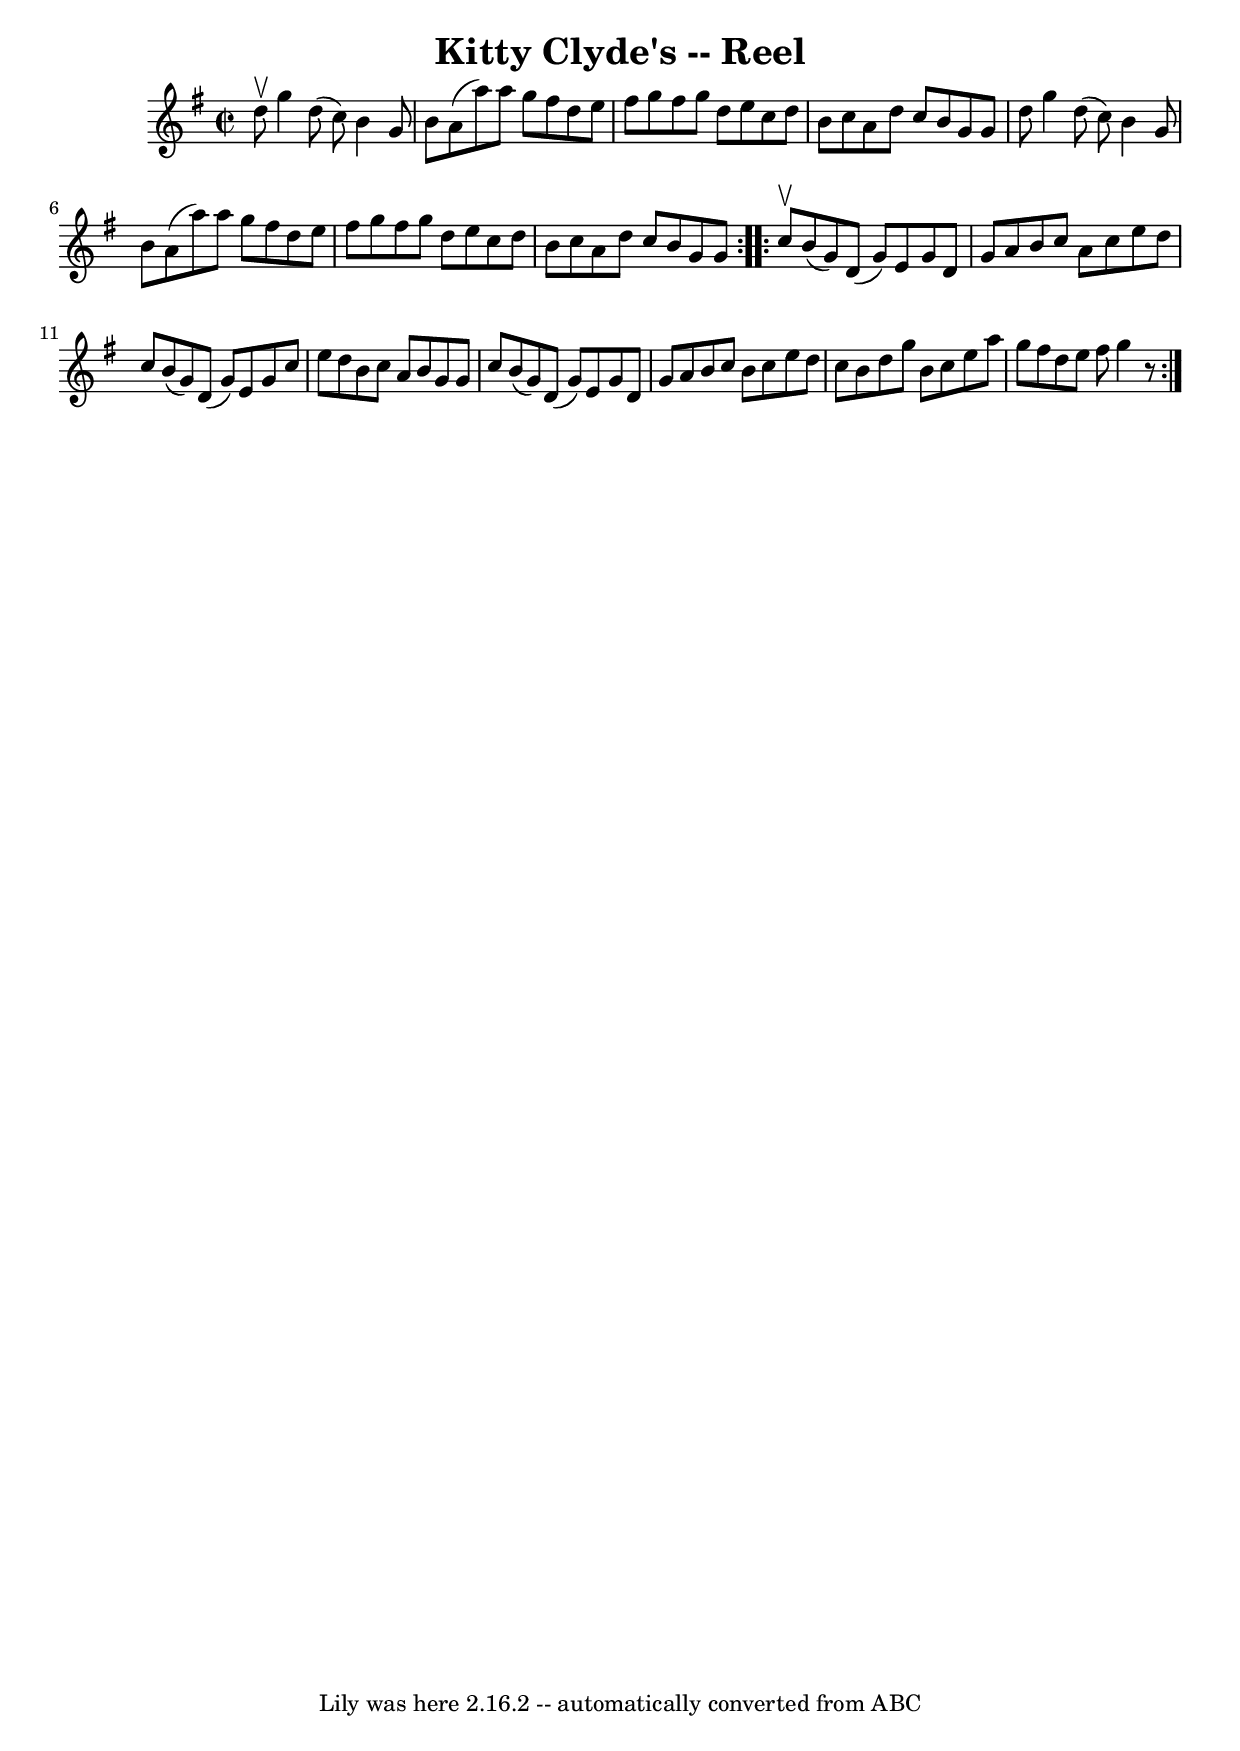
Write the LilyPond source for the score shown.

\version "2.16.2"
\include "Mammoth.ily"
\header {
  %% book = "Ryan's Mammoth Collection"
  crossRefNumber = "1"
  footnotes = "\\\\275"
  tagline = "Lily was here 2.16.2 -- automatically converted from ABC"
  title = "Kitty Clyde's -- Reel"

}
voicedefault =  {



  \repeat volta 2 {

    \override Staff.TimeSignature #'style = #'C
    \time 2/2 
    \key g \major
    d''8^\upbow |
    g''4 d''8 (c''8)  
    b'4 g'8 b'8    |
    a'8 (a''8) a''8 g''8 fis''8    
    d''8 e''8 fis''8    |
    g''8 fis''8 g''8 d''8 e''8    
    c''8 d''8 b'8    |
    c''8 a'8 d''8 c''8 b'8 g'8    
    g'8 d''8    |
    g''4 d''8 (c''8) b'4 g'8 b'8    
    |
    a'8 (a''8) a''8 g''8 fis''8 d''8 e''8 fis''8  
    |
    g''8 fis''8 g''8 d''8 e''8 c''8 d''8 b'8    
    |
    c''8 a'8 d''8 c''8 b'8 g'8 g'8    
  }     

  \repeat volta 2 {
    c''8^\upbow |
    b'8 (g'8) d'8 (g'8) 
    e'8 g'8 d'8 g'8    |
    a'8 b'8 c''8 a'8 c''8    
    e''8 d''8 c''8    |
    b'8 (g'8) d'8 (g'8) e'8    
    g'8 c''8 e''8    |
    d''8 b'8 c''8 a'8 b'8 g'8    
    g'8 c''8    |
    b'8 (g'8) d'8 (g'8) e'8 g'8    
    d'8 g'8    |
    a'8 b'8 c''8 b'8 c''8 e''8 d''8    
    c''8    |
    b'8 d''8 g''8 b'8 c''8 e''8 a''8 g''8   
    |
    fis''8 d''8 e''8 fis''8 g''4    r8 
  }   

}

\score{
  <<

    \context Staff="default"
    {
      \voicedefault 
      
    }

  >>
  \layout {
    
  }
  \midi {
  }

}
